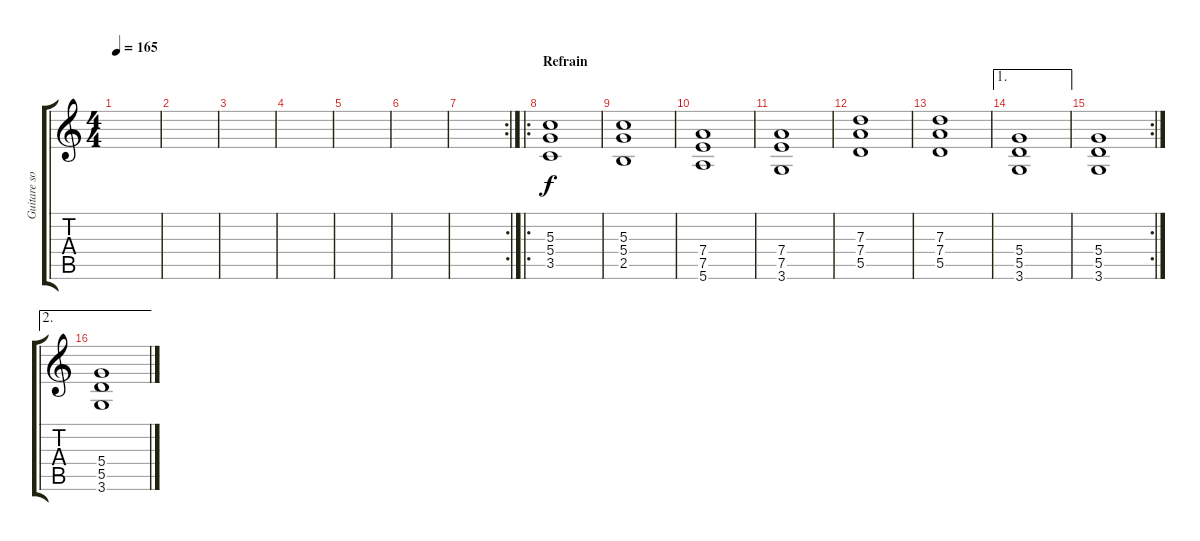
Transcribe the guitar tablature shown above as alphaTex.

\track ("Guitare solo" "Guitare so") {instrument overdrivenguitar}
\staff {score tabs}
\tuning (E4 B3 G3 D3 A2 E2) {hide}
\ts (4 4)
\tempo 165
\clef g2
\ks c
|
|
|
|
|
|
\rc 2
|
\ro
\section ("" "Refrain")
(5.3 5.4 3.5).1 |
(5.3 5.4 2.5).1 |
(7.4 7.5 5.6).1 |
(7.4 7.5 3.6).1 |
(7.3 7.4 5.5).1 |
(7.3 7.4 5.5).1 |
\ae 1
(5.4 5.5 3.6).1 |
\rc 2
(5.4 5.5 3.6).1 |
\ae 2
(5.4 5.5 3.6).1
